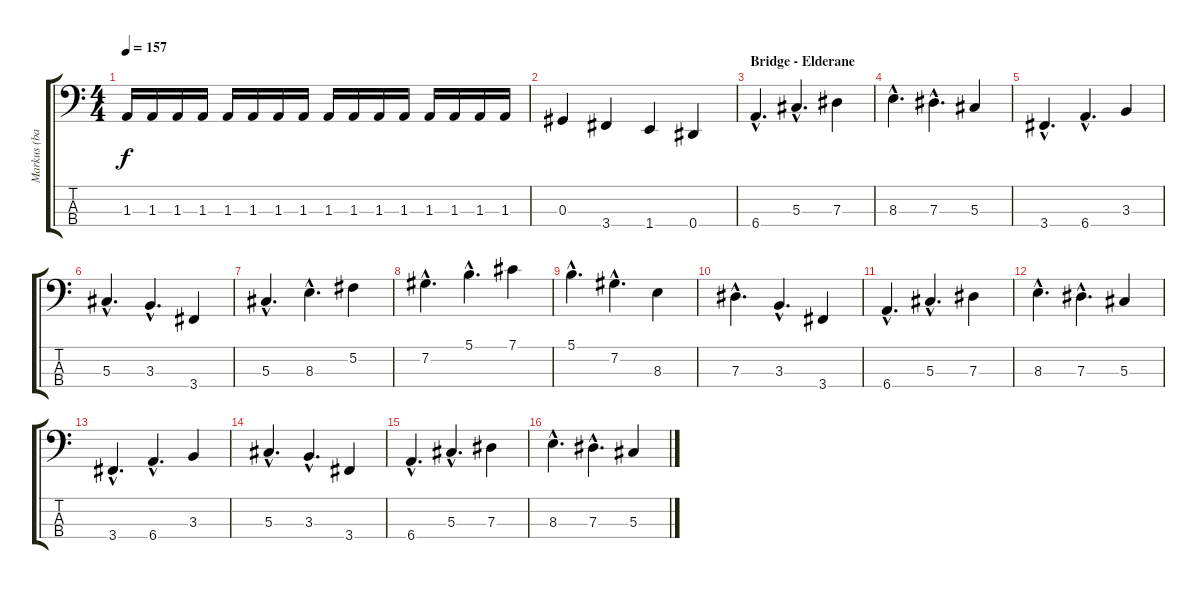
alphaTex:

\track ("Markus (bass)" "Markus (ba") {instrument electricbassfinger}
\staff {score tabs}
\tuning (Gb2 Db2 Ab1 Eb1) {hide}
\ts (4 4)
\tempo 157
\clef f4
\ks c
1.3.16{dy f} 1.3.16 1.3.16 1.3.16 1.3.16 1.3.16 1.3.16 1.3.16 1.3.16 1.3.16 1.3.16 1.3.16 1.3.16 1.3.16 1.3.16 1.3.16 |
0.3.4 3.4.4 1.4.4 0.4.4 |
\section ("" "Bridge - Elderane")
6.4{hac}.4{d} 5.3{hac}.4{d} 7.3.4 |
8.3{hac}.4{d} 7.3{hac}.4{d} 5.3.4 |
3.4{hac}.4{d} 6.4{hac}.4{d} 3.3.4 |
5.3{hac}.4{d} 3.3{hac}.4{d} 3.4.4 |
5.3{hac}.4{d} 8.3{hac}.4{d} 5.2.4 |
7.2{hac}.4{d} 5.1{hac}.4{d} 7.1.4 |
5.1{hac}.4{d} 7.2{hac}.4{d} 8.3.4 |
7.3{hac}.4{d} 3.3{hac}.4{d} 3.4.4 |
6.4{hac}.4{d} 5.3{hac}.4{d} 7.3.4 |
8.3{hac}.4{d} 7.3{hac}.4{d} 5.3.4 |
3.4{hac}.4{d} 6.4{hac}.4{d} 3.3.4 |
5.3{hac}.4{d} 3.3{hac}.4{d} 3.4.4 |
6.4{hac}.4{d} 5.3{hac}.4{d} 7.3.4 |
8.3{hac}.4{d} 7.3{hac}.4{d} 5.3.4
